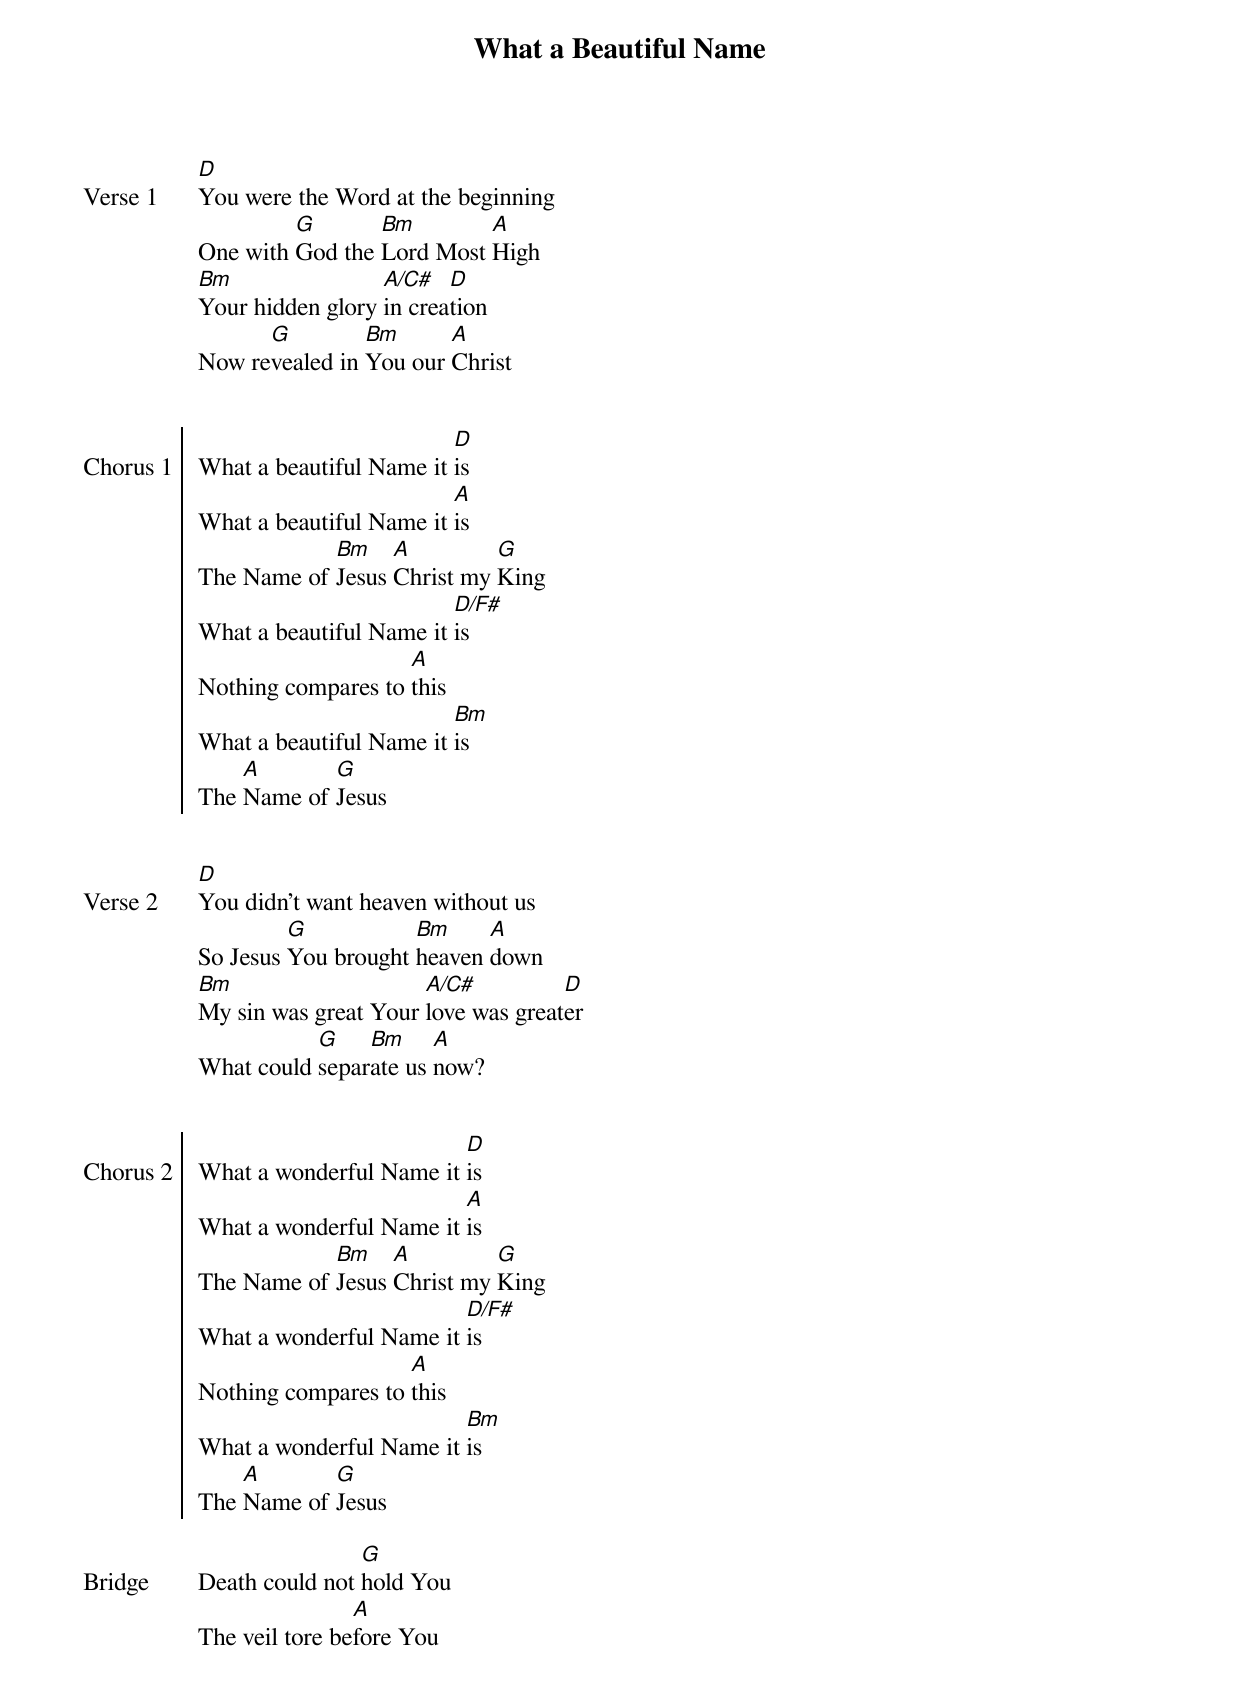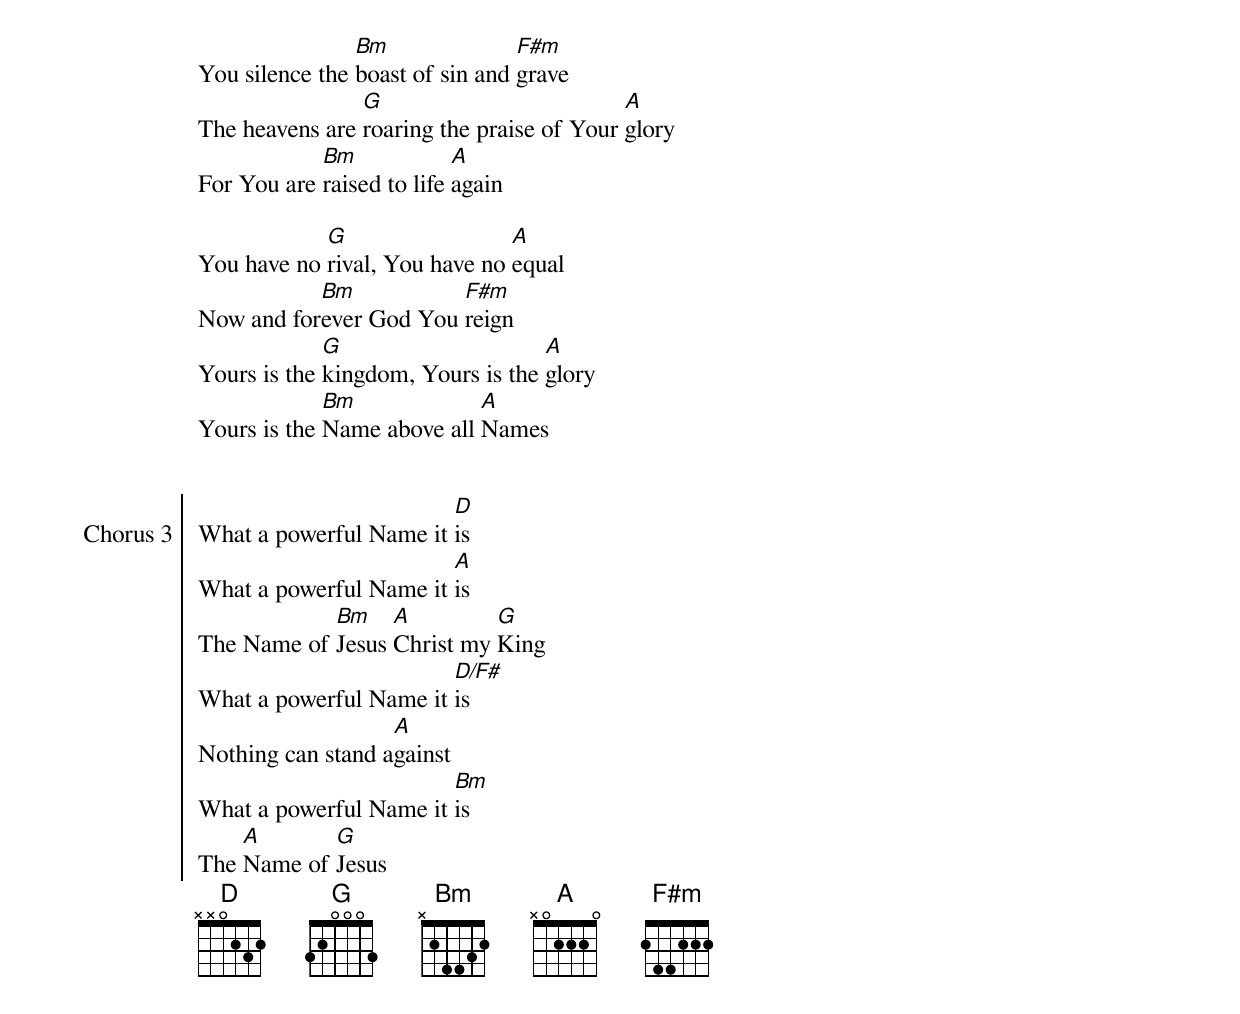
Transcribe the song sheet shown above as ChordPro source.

{title: What a Beautiful Name}
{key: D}
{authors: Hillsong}
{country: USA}
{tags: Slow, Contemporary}
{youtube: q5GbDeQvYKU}

{start_of_verse: Verse 1}
[D]You were the Word at the beginning
One with [G]God the [Bm]Lord Most [A]High
[Bm]Your hidden glory [A/C#]in crea[D]tion
Now re[G]vealed in [Bm]You our [A]Christ

{end_of_verse}

{start_of_chorus: Chorus 1}
What a beautiful Name it [D]is
What a beautiful Name it [A]is
The Name of [Bm]Jesus [A]Christ my [G]King
What a beautiful Name it [D/F#]is
Nothing compares to [A]this
What a beautiful Name it [Bm]is
The [A]Name of [G]Jesus

{end_of_chorus}

{start_of_verse: Verse 2}
[D]You didn't want heaven without us
So Jesus [G]You brought [Bm]heaven [A]down
[Bm]My sin was great Your [A/C#]love was great[D]er
What could [G]separ[Bm]ate us [A]now?

{end_of_verse}

{start_of_chorus: Chorus 2}
What a wonderful Name it [D]is
What a wonderful Name it [A]is
The Name of [Bm]Jesus [A]Christ my [G]King
What a wonderful Name it [D/F#]is
Nothing compares to [A]this
What a wonderful Name it [Bm]is
The [A]Name of [G]Jesus
{end_of_chorus}

{start_of_bridge: Bridge}
Death could not [G]hold You
The veil tore be[A]fore You
You silence the [Bm]boast of sin and [F#m]grave
The heavens are [G]roaring the praise of Your [A]glory
For You are [Bm]raised to life [A]again

You have no [G]rival, You have no [A]equal
Now and for[Bm]ever God You [F#m]reign
Yours is the [G]kingdom, Yours is the [A]glory
Yours is the [Bm]Name above all [A]Names

{end_of_bridge}

{start_of_chorus: Chorus 3}
What a powerful Name it [D]is
What a powerful Name it [A]is
The Name of [Bm]Jesus [A]Christ my [G]King
What a powerful Name it [D/F#]is
Nothing can stand a[A]gainst
What a powerful Name it [Bm]is
The [A]Name of [G]Jesus
{end_of_chorus}
